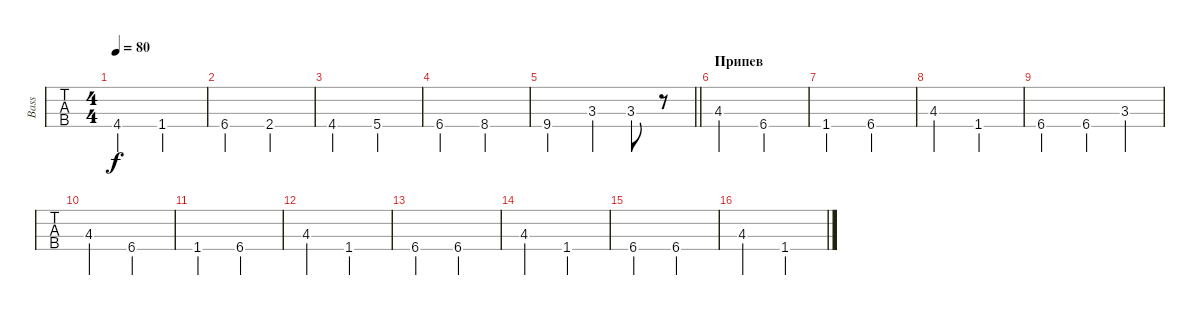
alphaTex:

\track ("Bass" "Bass") {instrument electricbassfinger}
\staff {tabs}
\tuning (G2 D2 A1 D1) {hide}
\ts (4 4)
\tempo 80
\clef f4
\ks c
4.4.2{dy f} 1.4.2 |
6.4.2 2.4.2 |
4.4.2 5.4.2 |
6.4.2 8.4.2 |
\barLineRight lightlight
9.4.2 3.3.4 3.3.8 r.8 |
\section ("" "Припев")
4.3.2 6.4.2 |
1.4.2 6.4.2 |
4.3.2 1.4.2 |
6.4.2 6.4.4 3.3.4 |
4.3.2 6.4.2 |
1.4.2 6.4.2 |
4.3.2 1.4.2 |
6.4.2 6.4.2 |
4.3.2 1.4.2 |
6.4.2 6.4.2 |
4.3.2 1.4.2
